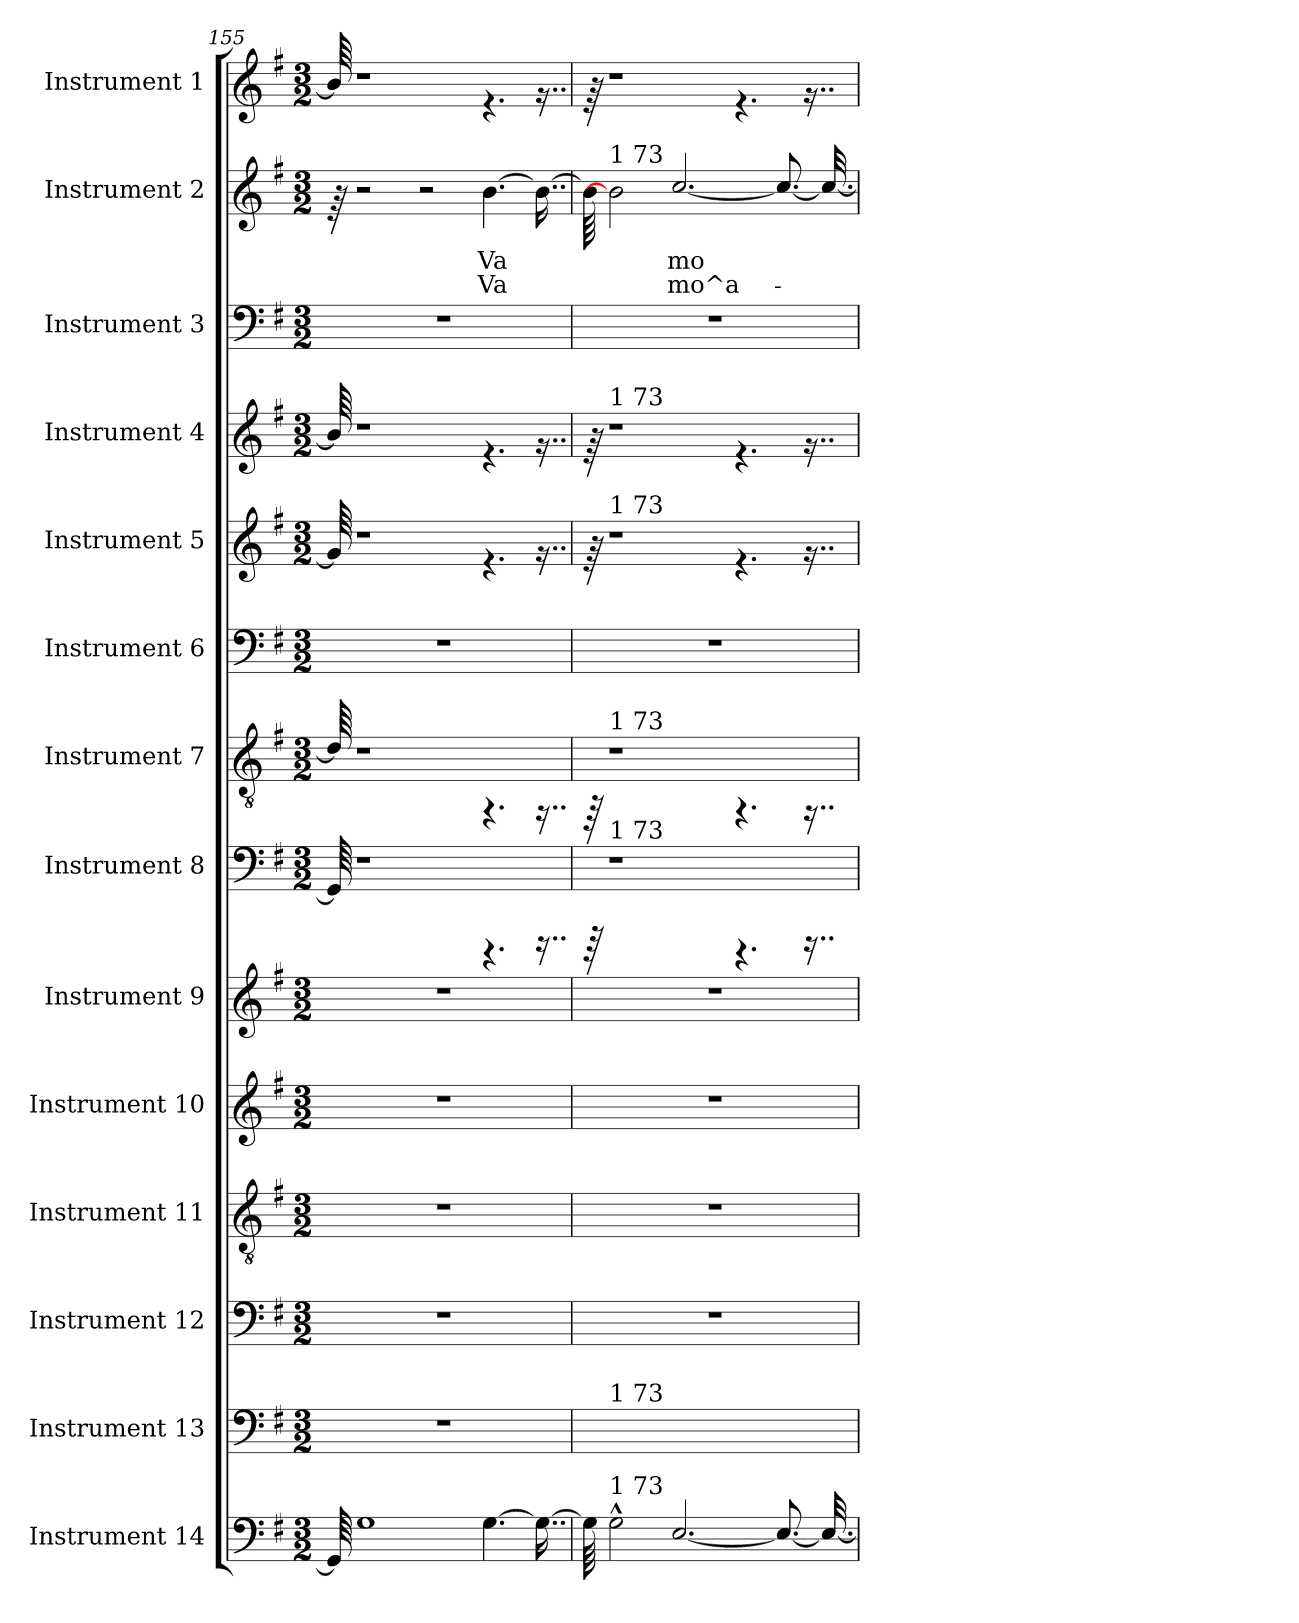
**kern	**kern	**kern	**kern	**kern	**kern	**kern	**kern	**kern	**kern	**kern	**kern	**kern	**text	**text	**kern
*part14	*part13	*part12	*part11	*part10	*part9	*part8	*part7	*part6	*part5	*part4	*part3	*part2	*part2	*part2	*part1
*staff14	*staff13	*staff12	*staff11	*staff10	*staff9	*staff8	*staff7	*staff6	*staff5	*staff4	*staff3	*staff2	*staff2	*staff2	*staff1
*I"Instrument 14	*I"Instrument 13	*I"Instrument 12	*I"Instrument 11	*I"Instrument 10	*I"Instrument 9	*I"Instrument 8	*I"Instrument 7	*I"Instrument 6	*I"Instrument 5	*I"Instrument 4	*I"Instrument 3	*I"Instrument 2	*	*	*I"Instrument 1
*clefF4	*clefF4	*clefF4	*clefGv2	*clefG2	*clefG2	*clefF4	*clefGv2	*clefF4	*clefG2	*clefG2	*clefF4	*clefG2	*	*	*clefG2
*k[f#]	*k[f#]	*k[f#]	*k[f#]	*k[f#]	*k[f#]	*k[f#]	*k[f#]	*k[f#]	*k[f#]	*k[f#]	*k[f#]	*k[f#]	*	*	*k[f#]
*G:	*G:	*G:	*G:	*G:	*G:	*G:	*G:	*G:	*G:	*G:	*G:	*G:	*	*	*G:
*M3/2	*M3/2	*M3/2	*M3/2	*M3/2	*M3/2	*M3/2	*M3/2	*M3/2	*M3/2	*M3/2	*M3/2	*M3/2	*	*	*M3/2
=155	=155	=155	=155	=155	=155	=155	=155	=155	=155	=155	=155	=155	=155	=155	=155
64GG/]	1.r	1.r	1.r	1.r	1.r	64GG/]	64d/]	1.r	64g/]	64b/]	1.r	64rf	.	.	64b/]
1G	.	.	.	.	.	1r	1r	.	1r	1r	.	2r	.	.	1r
.	.	.	.	.	.	.	.	.	.	.	.	2r	.	.	.
!	!	!	!	!	!	!	!	!	!	!	!	!	!LO:LY:b:rj	!LO:LY:b:rj	!
[>4.G\	.	.	.	.	.	4.rCCC	4.rFF	.	4.rf	4.rf	.	[>4.b\	Va-	-Va-	4.rf
16..G\_>	.	.	.	.	.	16..rCCC	16..rFF	.	16..rf	16..rf	.	16..b\_>	.	.	16..rf
!!LO:PB:g=z
=156	=156	=156	=156	=156	=156	=156	=156	=156	=156	=156	=156	=156	=156	=156	=156
64G\]	64ryy	1.r	1.r	1.r	1.r	64rCCC	64rFF	1.r	64rf	64rf	1.r	64b\]	.	.	64rf
!	!	!	!	!	!	!	!	!	!	!	!	!LO:TX:a:t=1 73	!	!	!
!	!	!	!	!	!	!	!	!	!	!LO:TX:a:t=1 73	!	!	!	!	!
!	!	!	!	!	!	!	!	!	!LO:TX:a:t=1 73	!	!	!	!	!	!
!	!	!	!	!	!	!	!LO:TX:a:t=1 73	!	!	!	!	!	!	!	!
!	!	!	!	!	!	!LO:TX:a:t=1 73	!	!	!	!	!	!	!	!	!
!	!LO:TX:a:t=1 73	!	!	!	!	!	!	!	!	!	!	!	!	!	!
!LO:TX:a:t=1 73	!	!	!	!	!	!	!	!	!	!	!	!	!	!	!
!	!	!	!	!	!	!	!	!	!	!	!	!	!LO:LY:b:rj	!LO:LY:b:rj	!
2G^^>\	1ryy	.	.	.	.	1r	1r	.	1r	1r	.	2b\]	--	-	1r
!	!	!	!	!	!	!	!	!	!	!	!	!	!LO:LY:b:rj	!LO:LY:b:rj	!
[<2.E/	.	.	.	.	.	.	.	.	.	.	.	[<2.cc/	mo	mo^a-	.
.	64%31ryy	.	.	.	.	4.rCCC	4.rFF	.	4.rf	4.rf	.	.	.	.	4.rf
8.E/_<	.	.	.	.	.	.	.	.	.	.	.	8.cc/_<	.	.	.
.	.	.	.	.	.	16..rCCC	16..rFF	.	16..rf	16..rf	.	.	.	.	16..rf
32.E/_<	.	.	.	.	.	.	.	.	.	.	.	32.cc/_<	.	.	.
=	=	=	=	=	=	=	=	=	=	=	=	=	=	=	=
*-	*-	*-	*-	*-	*-	*-	*-	*-	*-	*-	*-	*-	*-	*-	*-
